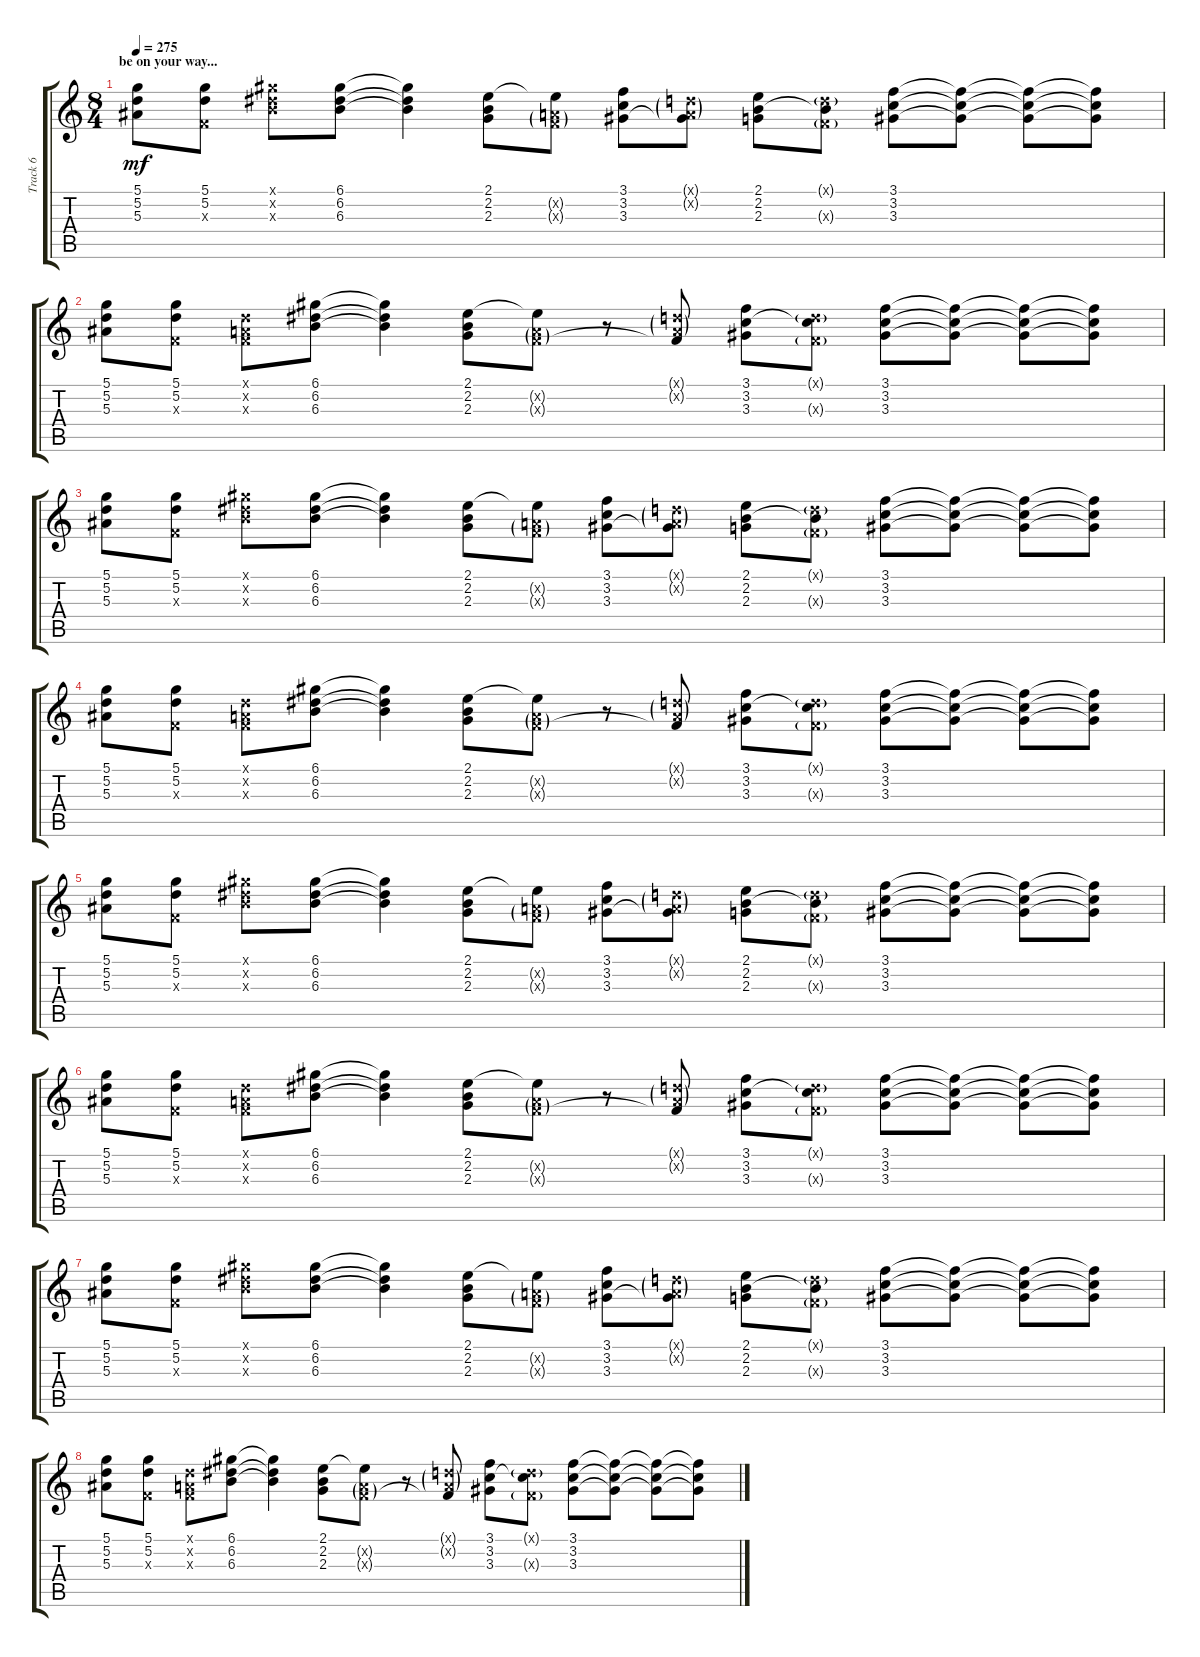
\track ("Track 6" "Track 6") {instrument electricguitarjazz}
\staff {score tabs}
\tuning (D4 A3 F3 C3 G2 C2) {hide}
\ts (8 4)
\section ("" "be on your way...")
\tempo 275
\clef g2
\ks c
(5.1 5.2 5.3).8{dy mf} (5.1 5.2 0.3{x}).8 (6.1{x} 6.2{x} 6.3{x}).8 (6.1 6.2 6.3).8 (6.1{t} 6.2{t} 6.3{t}).4 (2.1 2.2 2.3).8 (2.1{t} 0.2{g x} 0.3{g x}).8 (3.1 3.2 3.3).8 (0.1{g x} 0.2{g x} 3.3{t}).8 (2.1 2.2 2.3).8 (0.1{g x} 2.2{t} 0.3{g x}).8 (3.1 3.2 3.3).8 (3.1{t} 3.2{t} 3.3{t}).8 (3.1{t} 3.2{t} 3.3{t}).8 (3.1{t} 3.2{t} 3.3{t}).8 |
(5.1 5.2 5.3).8 (5.1 5.2 0.3{x}).8 (0.1{x} 0.2{x} 0.3{x}).8 (6.1 6.2 6.3).8 (6.1{t} 6.2{t} 6.3{t}).4 (2.1 2.2 2.3).8 (2.1{t} 0.2{g x} 0.3{g x}).8 r.8 (0.1{g x} 0.2{g x} 0.3{t}).8 (3.1 3.2 3.3).8 (0.1{g x} 3.2{t} 0.3{g x}).8 (3.1 3.2 3.3).8 (3.1{t} 3.2{t} 3.3{t}).8 (3.1{t} 3.2{t} 3.3{t}).8 (3.1{t} 3.2{t} 3.3{t}).8 |
(5.1 5.2 5.3).8 (5.1 5.2 0.3{x}).8 (6.1{x} 6.2{x} 6.3{x}).8 (6.1 6.2 6.3).8 (6.1{t} 6.2{t} 6.3{t}).4 (2.1 2.2 2.3).8 (2.1{t} 0.2{g x} 0.3{g x}).8 (3.1 3.2 3.3).8 (0.1{g x} 0.2{g x} 3.3{t}).8 (2.1 2.2 2.3).8 (0.1{g x} 2.2{t} 0.3{g x}).8 (3.1 3.2 3.3).8 (3.1{t} 3.2{t} 3.3{t}).8 (3.1{t} 3.2{t} 3.3{t}).8 (3.1{t} 3.2{t} 3.3{t}).8 |
(5.1 5.2 5.3).8 (5.1 5.2 0.3{x}).8 (0.1{x} 0.2{x} 0.3{x}).8 (6.1 6.2 6.3).8 (6.1{t} 6.2{t} 6.3{t}).4 (2.1 2.2 2.3).8 (2.1{t} 0.2{g x} 0.3{g x}).8 r.8 (0.1{g x} 0.2{g x} 0.3{t}).8 (3.1 3.2 3.3).8 (0.1{g x} 3.2{t} 0.3{g x}).8 (3.1 3.2 3.3).8 (3.1{t} 3.2{t} 3.3{t}).8 (3.1{t} 3.2{t} 3.3{t}).8 (3.1{t} 3.2{t} 3.3{t}).8 |
(5.1 5.2 5.3).8 (5.1 5.2 0.3{x}).8 (6.1{x} 6.2{x} 6.3{x}).8 (6.1 6.2 6.3).8 (6.1{t} 6.2{t} 6.3{t}).4 (2.1 2.2 2.3).8 (2.1{t} 0.2{g x} 0.3{g x}).8 (3.1 3.2 3.3).8 (0.1{g x} 0.2{g x} 3.3{t}).8 (2.1 2.2 2.3).8 (0.1{g x} 2.2{t} 0.3{g x}).8 (3.1 3.2 3.3).8 (3.1{t} 3.2{t} 3.3{t}).8 (3.1{t} 3.2{t} 3.3{t}).8 (3.1{t} 3.2{t} 3.3{t}).8 |
(5.1 5.2 5.3).8 (5.1 5.2 0.3{x}).8 (0.1{x} 0.2{x} 0.3{x}).8 (6.1 6.2 6.3).8 (6.1{t} 6.2{t} 6.3{t}).4 (2.1 2.2 2.3).8 (2.1{t} 0.2{g x} 0.3{g x}).8 r.8 (0.1{g x} 0.2{g x} 0.3{t}).8 (3.1 3.2 3.3).8 (0.1{g x} 3.2{t} 0.3{g x}).8 (3.1 3.2 3.3).8 (3.1{t} 3.2{t} 3.3{t}).8 (3.1{t} 3.2{t} 3.3{t}).8 (3.1{t} 3.2{t} 3.3{t}).8 |
(5.1 5.2 5.3).8 (5.1 5.2 0.3{x}).8 (6.1{x} 6.2{x} 6.3{x}).8 (6.1 6.2 6.3).8 (6.1{t} 6.2{t} 6.3{t}).4 (2.1 2.2 2.3).8 (2.1{t} 0.2{g x} 0.3{g x}).8 (3.1 3.2 3.3).8 (0.1{g x} 0.2{g x} 3.3{t}).8 (2.1 2.2 2.3).8 (0.1{g x} 2.2{t} 0.3{g x}).8 (3.1 3.2 3.3).8 (3.1{t} 3.2{t} 3.3{t}).8 (3.1{t} 3.2{t} 3.3{t}).8 (3.1{t} 3.2{t} 3.3{t}).8 |
(5.1 5.2 5.3).8 (5.1 5.2 0.3{x}).8 (0.1{x} 0.2{x} 0.3{x}).8 (6.1 6.2 6.3).8 (6.1{t} 6.2{t} 6.3{t}).4 (2.1 2.2 2.3).8 (2.1{t} 0.2{g x} 0.3{g x}).8 r.8 (0.1{g x} 0.2{g x} 0.3{t}).8 (3.1 3.2 3.3).8 (0.1{g x} 3.2{t} 0.3{g x}).8 (3.1 3.2 3.3).8 (3.1{t} 3.2{t} 3.3{t}).8 (3.1{t} 3.2{t} 3.3{t}).8 (3.1{t} 3.2{t} 3.3{t}).8
